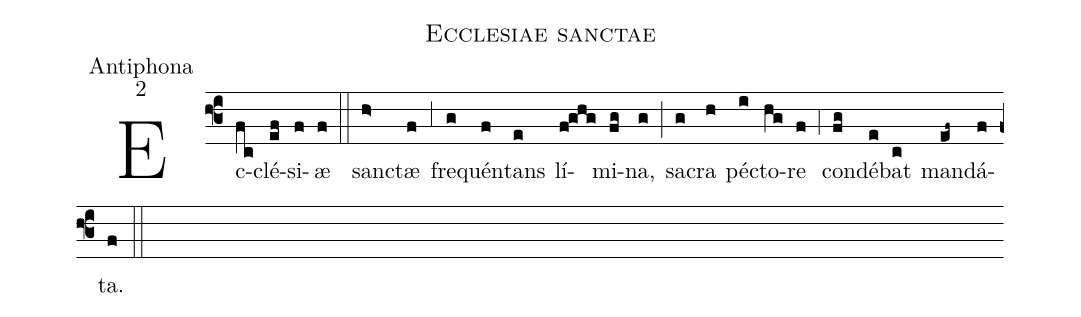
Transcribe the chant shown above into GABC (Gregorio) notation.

name:Ecclesiae sanctae;
office-part:Antiphona;
mode:2;
%%
(f3) Ec(fc)clé(ef)si(f)æ(f) (::)
san(h>)ctæ(f) (,3) fre(g)quén(f)tans(e) lí(f!ghg)mi(fg)na,(g) (;) sa(g)cra(h) pé(i)cto(hg)re(f) (,4) con(fg)dé(e)bat(c) man(ef~)dá(f)ta.(f) (::)
